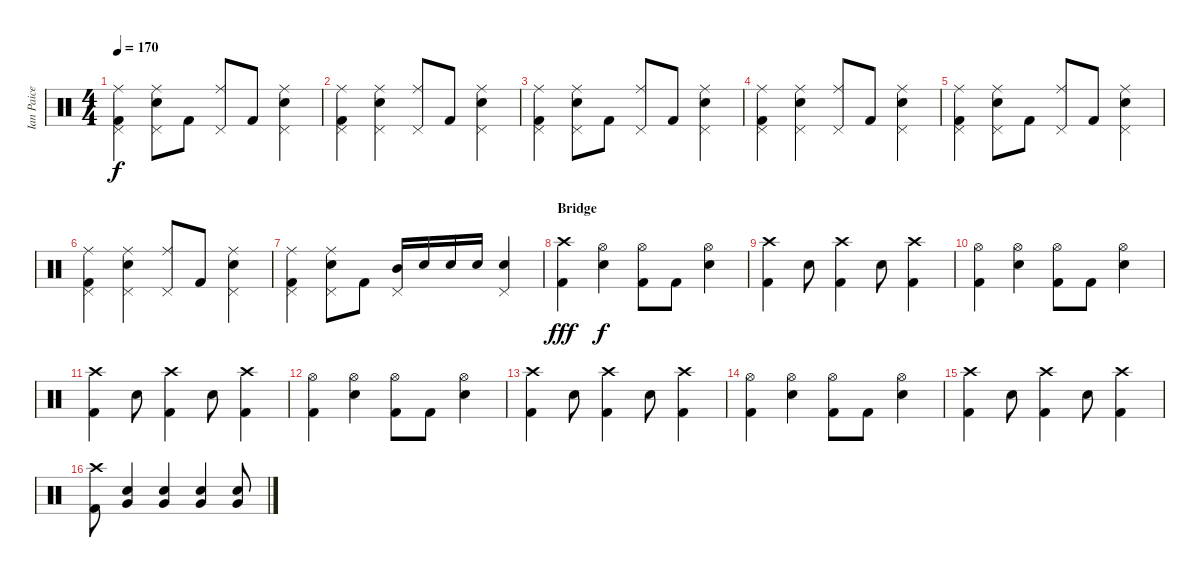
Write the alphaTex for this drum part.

\track ("Ian Paice" "Ian Paice") {instrument percussion}
\staff {score}
\articulation defaults
\ts (4 4)
\tempo 170
\clef neutral
\ks c
("Ride (middle)" "Pedal Hi-Hat (hit)" "Kick (hit) 2").4{dy f} ("Ride (middle)" "Pedal Hi-Hat (hit)" "Electric Snare (hit)").8 "Kick (hit) 2".8 ("Ride (middle)" "Pedal Hi-Hat (hit)").8 "Kick (hit) 2".8 ("Ride (middle)" "Pedal Hi-Hat (hit)" "Electric Snare (hit)").4 |
("Ride (middle)" "Pedal Hi-Hat (hit)" "Kick (hit) 2").4 ("Ride (middle)" "Pedal Hi-Hat (hit)" "Electric Snare (hit)").4 ("Ride (middle)" "Pedal Hi-Hat (hit)").8 "Kick (hit) 2".8 ("Ride (middle)" "Pedal Hi-Hat (hit)" "Electric Snare (hit)").4 |
("Ride (middle)" "Pedal Hi-Hat (hit)" "Kick (hit) 2").4 ("Ride (middle)" "Pedal Hi-Hat (hit)" "Electric Snare (hit)").8 "Kick (hit) 2".8 ("Ride (middle)" "Pedal Hi-Hat (hit)").8 "Kick (hit) 2".8 ("Ride (middle)" "Pedal Hi-Hat (hit)" "Electric Snare (hit)").4 |
("Ride (middle)" "Pedal Hi-Hat (hit)" "Kick (hit) 2").4 ("Ride (middle)" "Pedal Hi-Hat (hit)" "Electric Snare (hit)").4 ("Ride (middle)" "Pedal Hi-Hat (hit)").8 "Kick (hit) 2".8 ("Ride (middle)" "Pedal Hi-Hat (hit)" "Electric Snare (hit)").4 |
("Ride (middle)" "Pedal Hi-Hat (hit)" "Kick (hit) 2").4 ("Ride (middle)" "Pedal Hi-Hat (hit)" "Electric Snare (hit)").8 "Kick (hit) 2".8 ("Ride (middle)" "Pedal Hi-Hat (hit)").8 "Kick (hit) 2".8 ("Ride (middle)" "Pedal Hi-Hat (hit)" "Electric Snare (hit)").4 |
("Ride (middle)" "Pedal Hi-Hat (hit)" "Kick (hit) 2").4 ("Ride (middle)" "Pedal Hi-Hat (hit)" "Electric Snare (hit)").4 ("Ride (middle)" "Pedal Hi-Hat (hit)").8 "Kick (hit) 2".8 ("Ride (middle)" "Pedal Hi-Hat (hit)" "Electric Snare (hit)").4 |
("Ride (middle)" "Pedal Hi-Hat (hit)" "Kick (hit) 2").4 ("Ride (middle)" "Pedal Hi-Hat (hit)" "Electric Snare (hit)").8 "Kick (hit) 2".8 ("Pedal Hi-Hat (hit)" "Mid Tom (hit)").16 "Electric Snare (hit)".16 "Electric Snare (hit)".16 "Electric Snare (hit)".16 ("Pedal Hi-Hat (hit)" "Electric Snare (hit)").4 |
\section ("" "Bridge")
("Crash high (hit)" "Kick (hit) 2").4{dy fff} ("Hi-Hat (open)" "Electric Snare (hit)").4{dy f} ("Hi-Hat (open)" "Kick (hit) 2").8 "Kick (hit) 2".8 ("Hi-Hat (open)" "Electric Snare (hit)").4 |
("Crash high (hit)" "Kick (hit) 2").4 "Electric Snare (hit)".8 ("Crash high (hit)" "Kick (hit) 2").4 "Electric Snare (hit)".8 ("Crash high (hit)" "Kick (hit) 2").4 |
("Hi-Hat (open)" "Kick (hit) 2").4 ("Hi-Hat (open)" "Electric Snare (hit)").4 ("Hi-Hat (open)" "Kick (hit) 2").8 "Kick (hit) 2".8 ("Hi-Hat (open)" "Electric Snare (hit)").4 |
("Crash high (hit)" "Kick (hit) 2").4 "Electric Snare (hit)".8 ("Crash high (hit)" "Kick (hit) 2").4 "Electric Snare (hit)".8 ("Crash high (hit)" "Kick (hit) 2").4 |
("Hi-Hat (open)" "Kick (hit) 2").4 ("Hi-Hat (open)" "Electric Snare (hit)").4 ("Hi-Hat (open)" "Kick (hit) 2").8 "Kick (hit) 2".8 ("Hi-Hat (open)" "Electric Snare (hit)").4 |
("Crash high (hit)" "Kick (hit) 2").4 "Electric Snare (hit)".8 ("Crash high (hit)" "Kick (hit) 2").4 "Electric Snare (hit)".8 ("Crash high (hit)" "Kick (hit) 2").4 |
("Hi-Hat (open)" "Kick (hit) 2").4 ("Hi-Hat (open)" "Electric Snare (hit)").4 ("Hi-Hat (open)" "Kick (hit) 2").8 "Kick (hit) 2".8 ("Hi-Hat (open)" "Electric Snare (hit)").4 |
("Crash high (hit)" "Kick (hit) 2").4 "Electric Snare (hit)".8 ("Crash high (hit)" "Kick (hit) 2").4 "Electric Snare (hit)".8 ("Crash high (hit)" "Kick (hit) 2").4 |
("Crash high (hit)" "Kick (hit) 2").8 ("Very Low Tom (hit)" "Electric Snare (hit)").4 ("Very Low Tom (hit)" "Electric Snare (hit)").4 ("Very Low Tom (hit)" "Electric Snare (hit)").4 ("Very Low Tom (hit)" "Electric Snare (hit)").8
